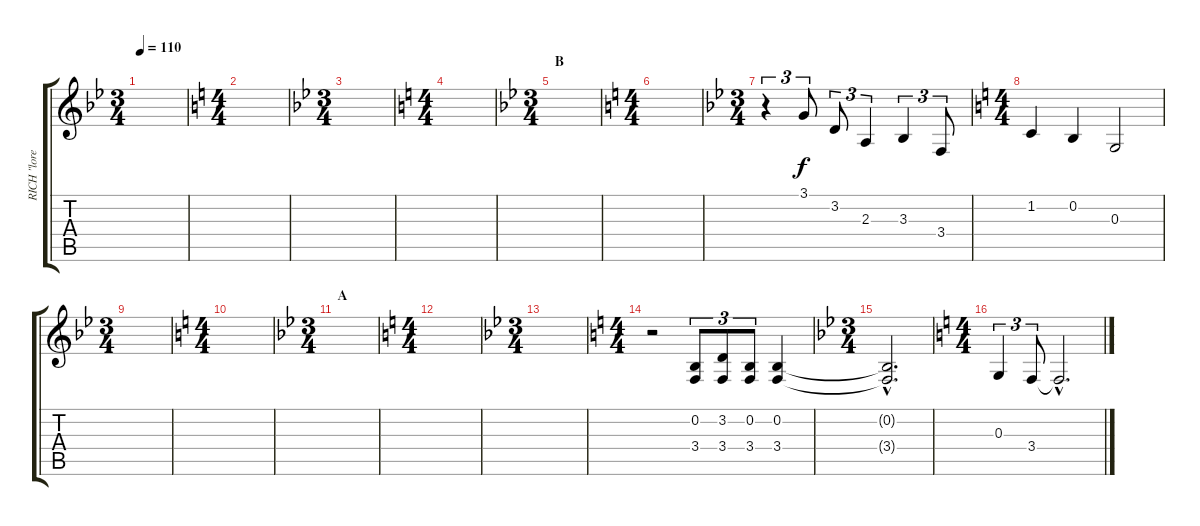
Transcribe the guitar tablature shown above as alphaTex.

\track ("RICH \"lorede iinoda \"" "RICH \"lore") {instrument electricpiano1}
\staff {score tabs}
\tuning (E4 B3 G3 D3 A2 E2) {hide}
\ts (3 4)
\tempo 110
\clef g2
\ks gminor
|
\ts (4 4)
\ks c
|
\ts (3 4)
\ks gminor
|
\ts (4 4)
\ks c
|
\ts (3 4)
\section ("" "B")
\ks gminor
|
\ts (4 4)
\ks c
|
\ts (3 4)
\ks gminor
r.4{tu (3 2)} 3.1.8{tu (3 2)} 3.2.8{tu (3 2)} 2.3.4{tu (3 2)} 3.3.4{tu (3 2)} 3.4.8{tu (3 2)} |
\ts (4 4)
\ks c
1.2.4 0.2.4 0.3.2 |
\ts (3 4)
\ks gminor
|
\ts (4 4)
\ks c
|
\ts (3 4)
\section ("" "A")
\ks gminor
|
\ts (4 4)
\ks c
|
\ts (3 4)
\ks gminor
|
\ts (4 4)
\ks c
r.2 (0.2 3.4).8{tu (3 2)} (3.2 3.4).8{tu (3 2)} (0.2 3.4).8{tu (3 2)} (0.2 3.4).4 |
\ts (3 4)
\ks gminor
(0.2{hac t} 3.4{hac t}).2{d} |
\ts (4 4)
\ks c
0.3.4{tu (3 2)} 3.4.8{tu (3 2)} 3.4{hac t}.2{d}
